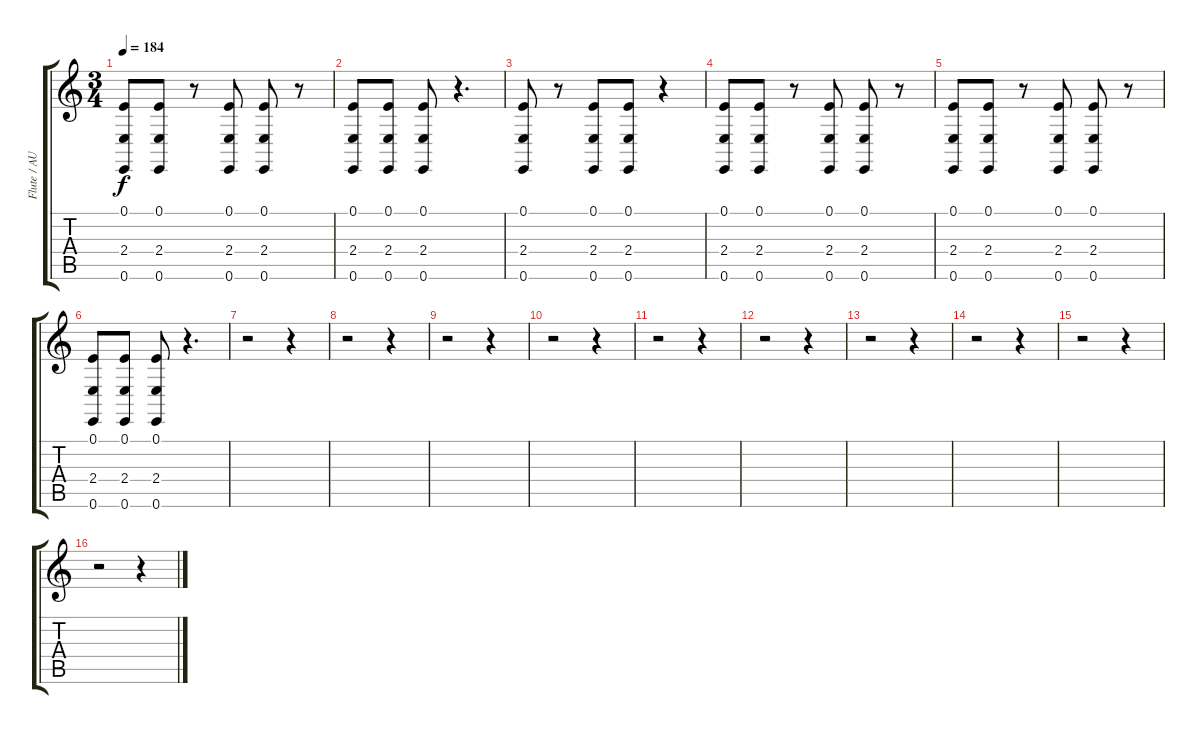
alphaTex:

\track ("Flute / AUX" "Flute / AU") {instrument flute}
\staff {score tabs}
\tuning (E4 B3 G3 D3 A2 E2) {hide}
\ts (3 4)
\tempo 184
\clef g2
\ks c
(0.1 2.4 0.6).8{dy f} (0.1 2.4 0.6).8 r.8 (0.1 2.4 0.6).8 (0.1 2.4 0.6).8 r.8 |
(0.1 2.4 0.6).8 (0.1 2.4 0.6).8 (0.1 2.4 0.6).8 r.4{d} |
(0.1 2.4 0.6).8 r.8 (0.1 2.4 0.6).8 (0.1 2.4 0.6).8 r.4 |
(0.1 2.4 0.6).8 (0.1 2.4 0.6).8 r.8 (0.1 2.4 0.6).8 (0.1 2.4 0.6).8 r.8 |
(0.1 2.4 0.6).8 (0.1 2.4 0.6).8 r.8 (0.1 2.4 0.6).8 (0.1 2.4 0.6).8 r.8 |
(0.1 2.4 0.6).8 (0.1 2.4 0.6).8 (0.1 2.4 0.6).8 r.4{d} |
r.2 r.4 |
r.2 r.4 |
r.2 r.4 |
r.2 r.4 |
r.2 r.4 |
r.2 r.4 |
r.2 r.4 |
r.2 r.4 |
r.2 r.4 |
r.2 r.4
